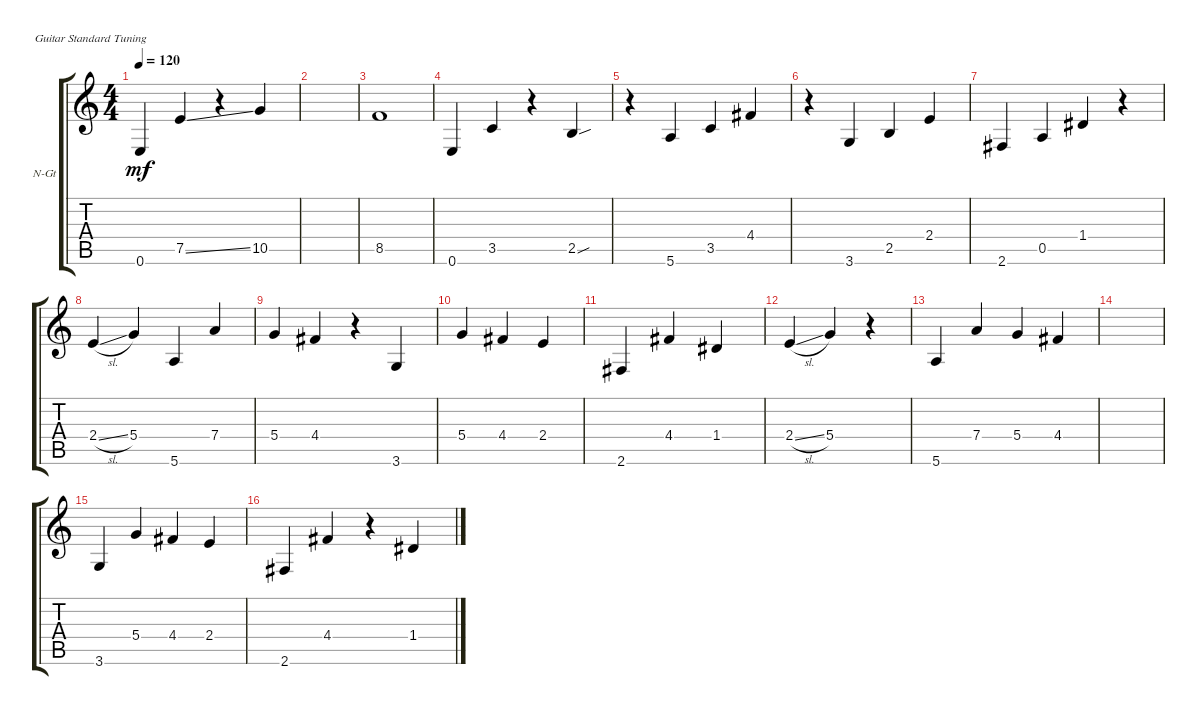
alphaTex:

\defaultSystemsLayout 4
\bracketExtendMode groupsimilarinstruments
\firstSystemTrackNameOrientation horizontal
\otherSystemsTrackNameOrientation horizontal
\track ("Nylon Guitar" "N-Gt") {instrument acousticguitarnylon}
\staff {score tabs}
\tuning (E4 B3 G3 D3 A2 E2)
\ts (4 4)
\tempo 120
\clef g2
\ks c
0.6.4{dy mf instrument acousticguitarnylon} 7.5{ss}.4 r.4 10.5.4 |
|
8.5.1 |
0.6.4 3.5.4 r.4 2.5{sou}.4 |
r.4 5.6.4 3.5.4 4.4.4 |
r.4 3.6.4 2.5.4 2.4.4 |
2.6.4 0.5.4 1.4.4 r.4 |
2.4{sl}.4 5.4.4 5.6.4 7.4.4 |
5.4.4 4.4.4 r.4 3.6.4 |
5.4.4 4.4.4 2.4.4 |
2.6.4 4.4.4 1.4.4 |
2.4{sl}.4 5.4.4 r.4 |
5.6.4 7.4.4 5.4.4 4.4.4 |
|
3.6.4 5.4.4 4.4.4 2.4.4 |
2.6.4 4.4.4 r.4 1.4.4
